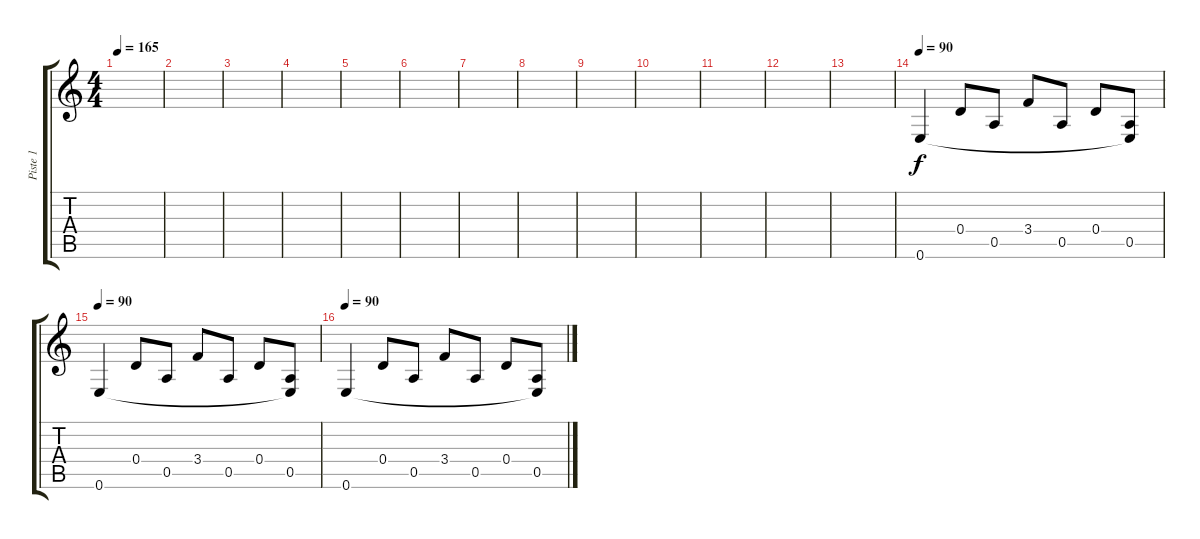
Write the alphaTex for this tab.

\track ("Piste 1" "Piste 1") {instrument guitarharmonics}
\staff {score tabs}
\tuning (E4 B3 G3 D3 A2 E2) {hide}
\ts (4 4)
\tempo 165
\clef g2
\ks c
|
|
|
|
|
|
|
|
|
|
|
|
|
\tempo 90
0.6.4 0.4.8 0.5.8 3.4.8 0.5.8 0.4.8 (0.5 0.6{t}).8 |
\tempo 90
0.6.4 0.4.8 0.5.8 3.4.8 0.5.8 0.4.8 (0.5 0.6{t}).8 |
\tempo 90
0.6.4 0.4.8 0.5.8 3.4.8 0.5.8 0.4.8 (0.5 0.6{t}).8
